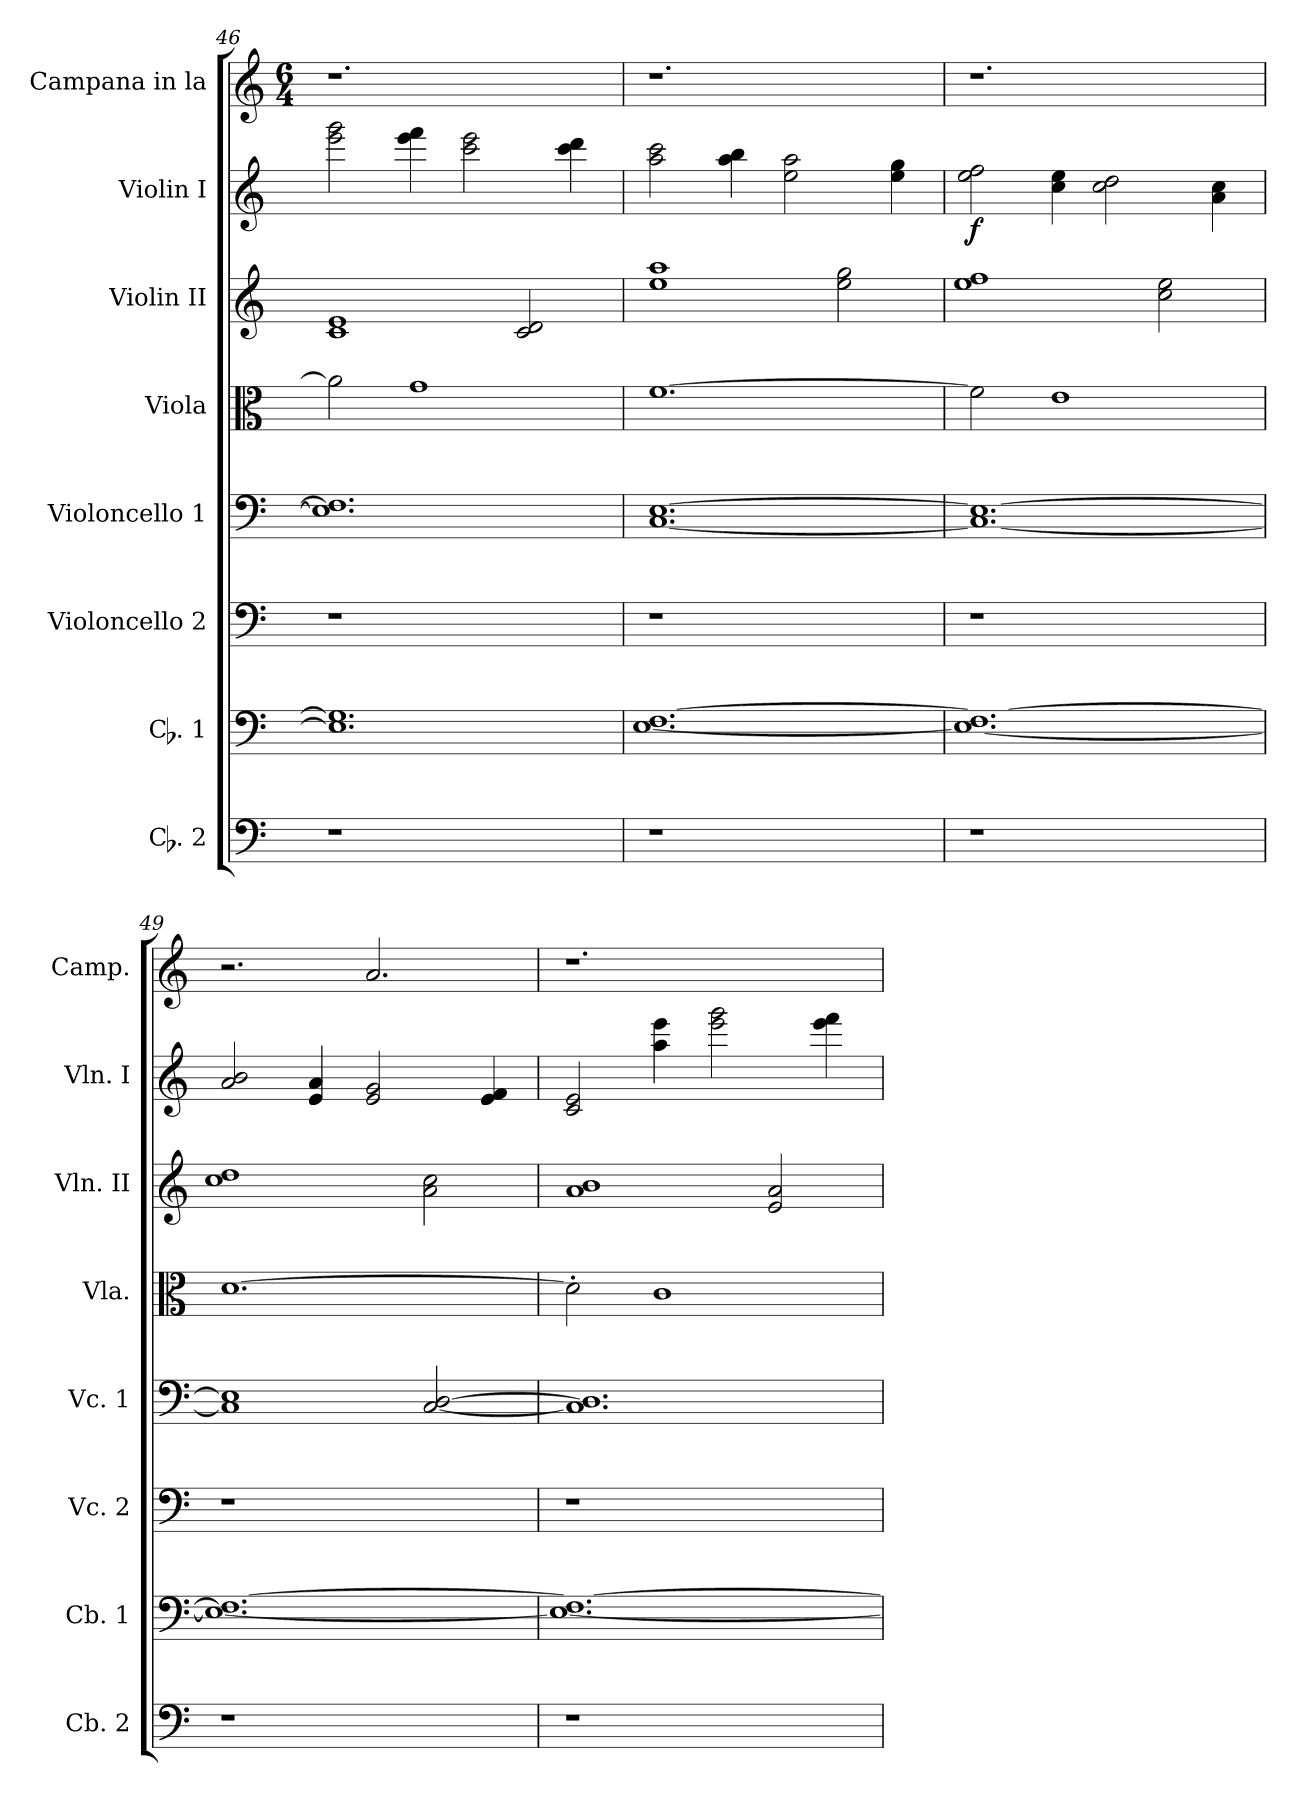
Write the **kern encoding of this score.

**kern	**kern	**kern	**kern	**kern	**kern	**kern	**dynam	**kern
*part8	*part7	*part6	*part5	*part4	*part3	*part2	*part2	*part1
*staff8	*staff7	*staff6	*staff5	*staff4	*staff3	*staff2	*staff2	*staff1
*I"Cb. 2	*I"Cb. 1	*I"Violoncello 2	*I"Violoncello 1	*I"Viola	*I"Violin II	*I"Violin I	*	*I"Campana in la
*I'Cb. 2	*I'Cb. 1	*I'Vc. 2	*I'Vc. 1	*I'Vla.	*I'Vln. II	*I'Vln. I	*	*I'Camp.
!!LO:PB:g=z
*clefF4	*clefF4	*clefF4	*clefF4	*clefC3	*clefG2	*clefG2	*	*clefG2
*ITrd7c12	*ITrd7c12	*	*	*	*	*	*	*
*k[]	*k[]	*k[]	*k[]	*k[]	*k[]	*k[]	*	*k[]
*C:	*C:	*C:	*C:	*C:	*C:	*C:	*	*C:
*	*	*	*	*	*	*	*	*M6/4
=46	=46	=46	=46	=46	=46	=46	=46	=46
1r	1.GG] 1.EE]	1r	1.F] 1.E]	2a\]	1e 1c	2ggg\ 2eee\	.	1.r
.	.	.	.	1g	.	4fff\ 4eee\	.	.
.	.	.	.	.	.	2eee\ 2ccc\	.	.
2ryy	.	2ryy	.	.	2d/ 2c/	.	.	.
.	.	.	.	.	.	4ddd\ 4ccc\	.	.
=47	=47	=47	=47	=47	=47	=47	=47	=47
1r	[>1.FF [<1.EE	1r	[>1.E [<1.C	[>1.f	1aa 1ee	2ccc\ 2aa\	.	1.r
.	.	.	.	.	.	4bb\ 4aa\	.	.
.	.	.	.	.	.	2aa\ 2ee\	.	.
2ryy	.	2ryy	.	.	2gg\ 2ee\	.	.	.
.	.	.	.	.	.	4gg\ 4ee\	.	.
=48	=48	=48	=48	=48	=48	=48	=48	=48
!	!	!	!	!	!	!	!LO:DY:b	!
1r	1.FF_> 1.EE_<	1r	1.E_> 1.C_<	2f\]	1ff 1ee	2ff\ 2ee\	f	1.r
.	.	.	.	1e	.	4ee\ 4cc\	.	.
.	.	.	.	.	.	2dd\ 2cc\	.	.
2ryy	.	2ryy	.	.	2ee\ 2cc\	.	.	.
.	.	.	.	.	.	4cc\ 4a\	.	.
=49	=49	=49	=49	=49	=49	=49	=49	=49
1r	1.FF_> 1.EE_<	1r	1E] 1C]	[>1.d	1dd 1cc	2b/ 2a/	.	2.r
.	.	.	.	.	.	4a/ 4e/	.	.
.	.	.	.	.	.	2g/ 2e/	.	2.a/
2ryy	.	2ryy	[>2D/ [<2C/	.	2cc\ 2a\	.	.	.
.	.	.	.	.	.	4f/ 4e/	.	.
=50	=50	=50	=50	=50	=50	=50	=50	=50
1r	1.FF_> 1.EE_<	1r	1.D] 1.C]	2d'>\]	1b 1a	2e/ 2c/	.	1.r
.	.	.	.	1c	.	4eee\ 4aa\	.	.
.	.	.	.	.	.	2ggg\ 2eee\	.	.
2ryy	.	2ryy	.	.	2a/ 2e/	.	.	.
.	.	.	.	.	.	4fff\ 4eee\	.	.
=	=	=	=	=	=	=	=	=
*-	*-	*-	*-	*-	*-	*-	*-	*-
